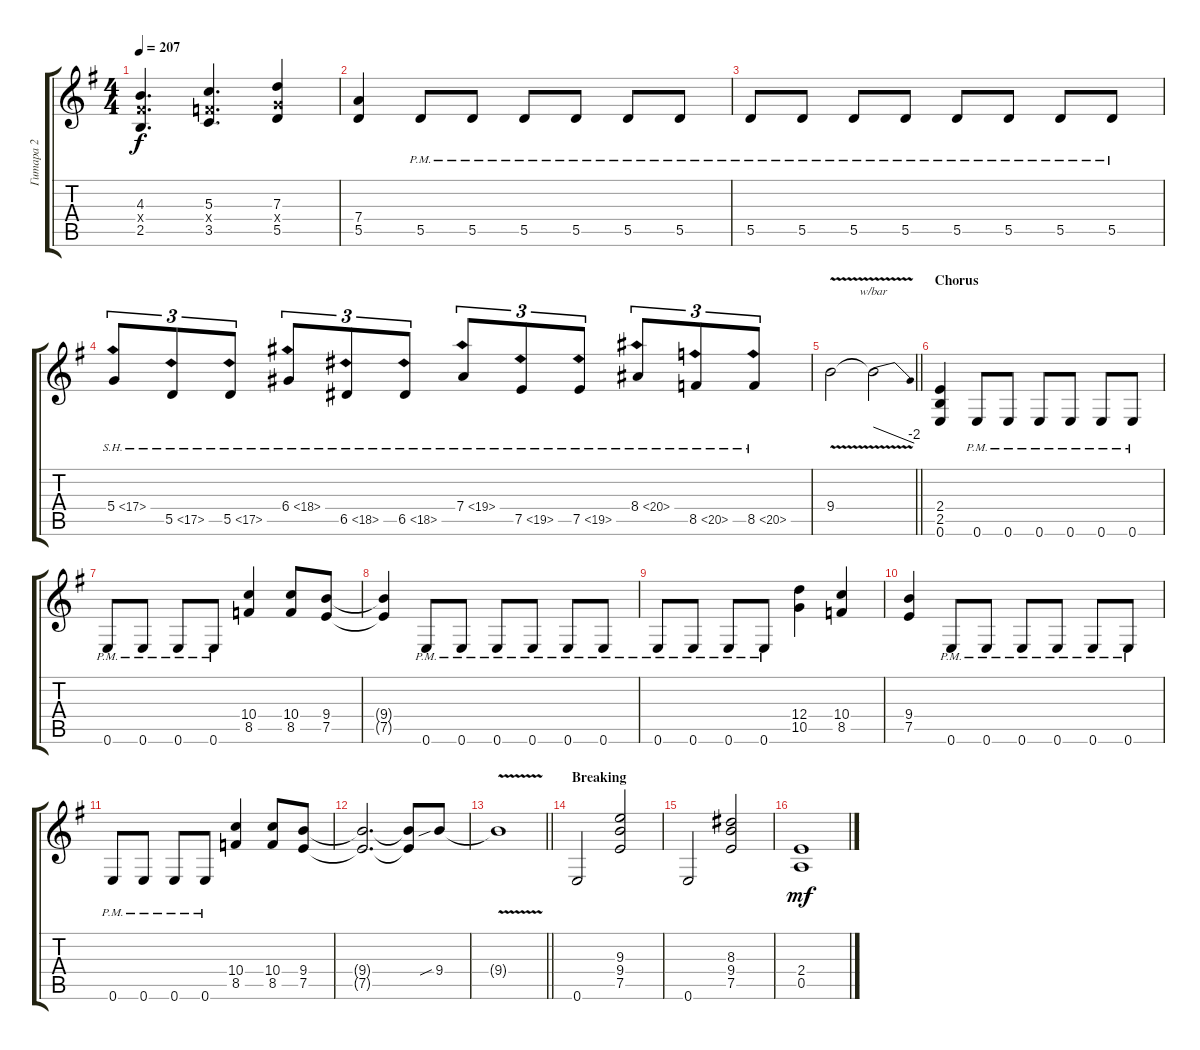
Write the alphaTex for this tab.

\track ("Гитара 2" "Гитара 2") {instrument distortionguitar}
\staff {score tabs}
\tuning (E4 B3 G3 D3 A2 E2) {hide}
\ts (4 4)
\tempo 207
\clef g2
\ks eminor
(4.3 4.4{x} 2.5).4{d dy f} (5.3 3.4{x} 3.5).4{d} (7.3 5.4{x} 5.5).4 |
(7.4 5.5).4 5.5{pm}.8 5.5{pm}.8 5.5{pm}.8 5.5{pm}.8 5.5{pm}.8 5.5{pm}.8 |
5.5{pm}.8 5.5{pm}.8 5.5{pm}.8 5.5{pm}.8 5.5{pm}.8 5.5{pm}.8 5.5{pm}.8 5.5{pm}.8 |
5.4{sh 12}.8{tu (3 2)} 5.5{sh 12}.8{tu (3 2)} 5.5{sh 12}.8{tu (3 2)} 6.4{sh 12}.8{tu (3 2)} 6.5{sh 12}.8{tu (3 2)} 6.5{sh 12}.8{tu (3 2)} 7.4{sh 12}.8{tu (3 2)} 7.5{sh 12}.8{tu (3 2)} 7.5{sh 12}.8{tu (3 2)} 8.4{sh 12}.8{tu (3 2)} 8.5{sh 12}.8{tu (3 2)} 8.5{sh 12}.8{tu (3 2)} |
\barLineRight lightlight
9.4{v}.2 9.4{t}.2{tbe (dive default 0 0 60 -8)} |
\section ("" "Chorus")
(2.4 2.5 0.6).4 0.6{pm}.8 0.6{pm}.8 0.6{pm}.8 0.6{pm}.8 0.6{pm}.8 0.6{pm}.8 |
0.6{pm}.8 0.6{pm}.8 0.6{pm}.8 0.6{pm}.8 (10.4 8.5).4 (10.4 8.5).8 (9.4 7.5).8 |
(9.4{t} 7.5{t}).4 0.6{pm}.8 0.6{pm}.8 0.6{pm}.8 0.6{pm}.8 0.6{pm}.8 0.6{pm}.8 |
0.6{pm}.8 0.6{pm}.8 0.6{pm}.8 0.6{pm}.8 (12.4 10.5).4 (10.4 8.5).4 |
(9.4 7.5).4 0.6{pm}.8 0.6{pm}.8 0.6{pm}.8 0.6{pm}.8 0.6{pm}.8 0.6{pm}.8 |
0.6{pm}.8 0.6{pm}.8 0.6{pm}.8 0.6{pm}.8 (10.4 8.5).4 (10.4 8.5).8 (9.4 7.5).8 |
(9.4{t} 7.5{t}).2{d} (9.4{t} 7.5{t}).8 9.4{sib}.8 |
\barLineRight lightlight
9.4{v t}.1 |
\section ("" "Breaking")
0.6.2 (9.3 9.4 7.5).2 |
0.6.2 (8.3 9.4 7.5).2 |
(2.4 0.5).1{dy mf}
